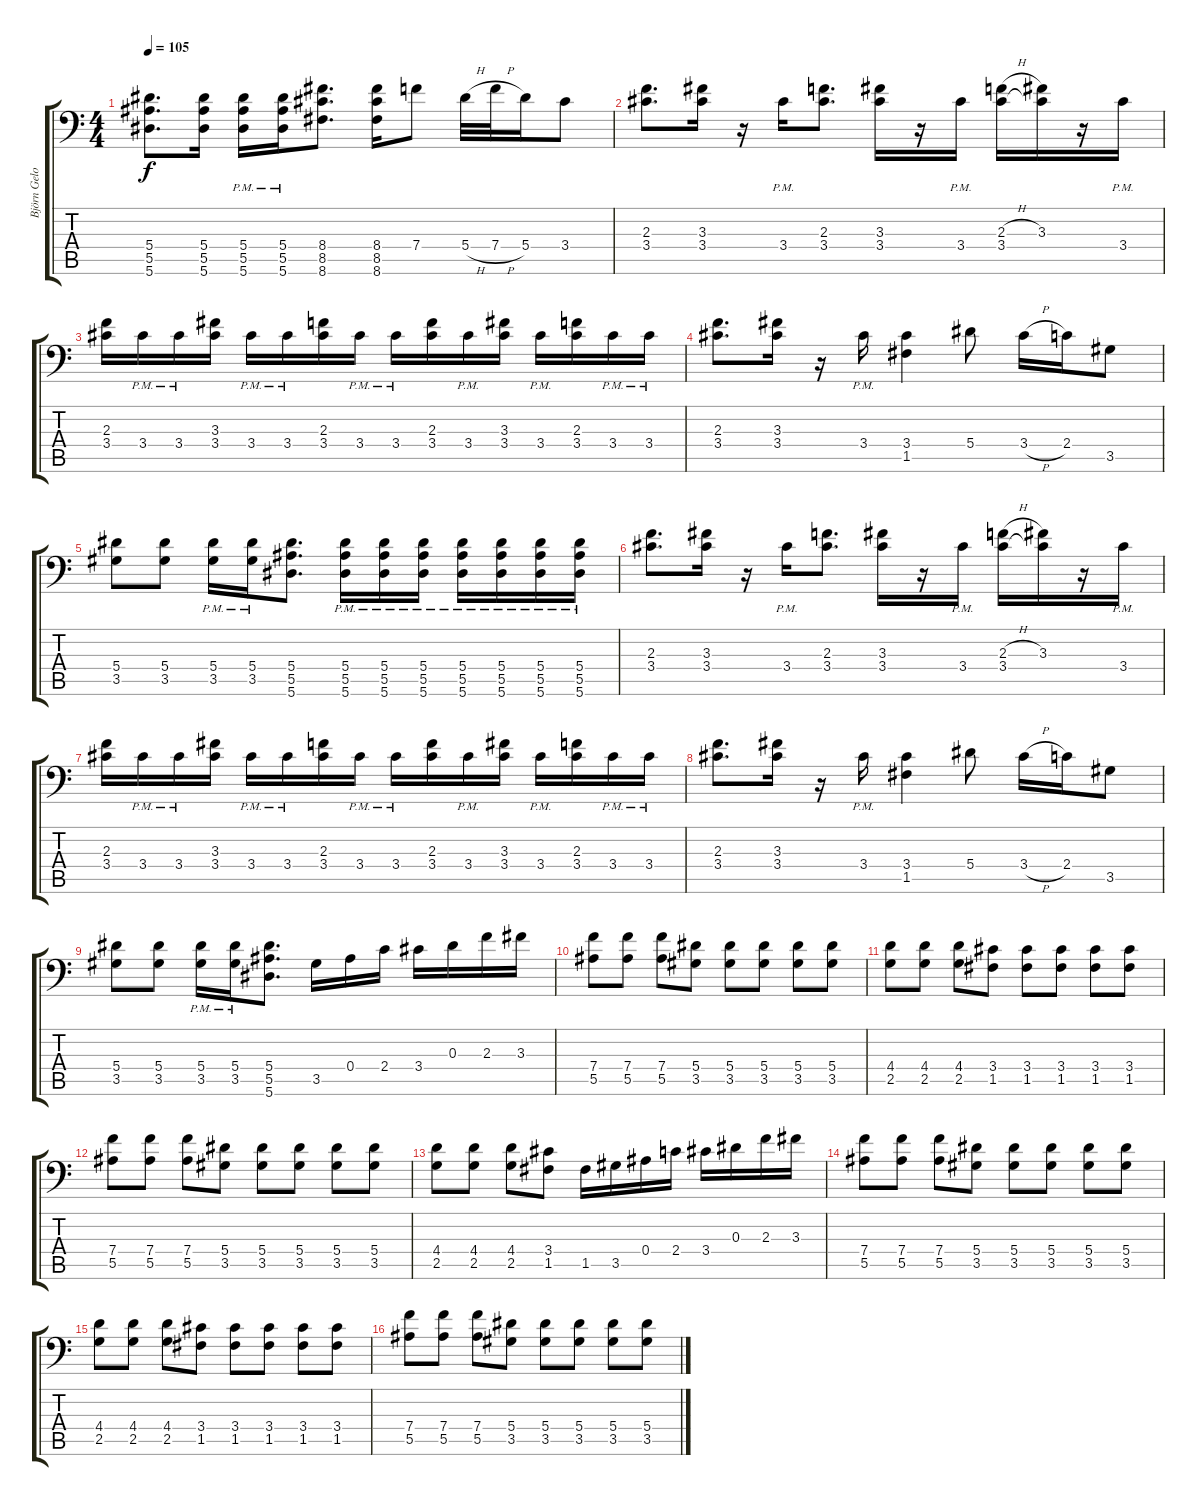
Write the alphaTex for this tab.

\track ("Björn Gelotte" "Björn Gelo") {instrument distortionguitar}
\staff {score tabs}
\tuning (C4 G3 Eb3 Bb2 F2 Bb1) {hide}
\ts (4 4)
\tempo 105
\clef f4
\ks c
(5.4 5.5 5.6).8{d dy f} (5.4 5.5 5.6).16 (5.4{pm} 5.5{pm} 5.6{pm}).16 (5.4{pm} 5.5{pm} 5.6{pm}).16 (8.4 8.5 8.6).8{d} (8.4 8.5 8.6).16 7.4.8 5.4{h}.32 7.4{h}.32 5.4.16 3.4.8 |
(2.3 3.4).8{d} (3.3 3.4).16 r.16 3.4{pm}.16 (2.3 3.4).8{d} (3.3 3.4).16 r.16 3.4{pm}.16 (2.3{h} 3.4).16 (3.3 3.4{t}).16 r.16 3.4{pm}.16 |
(2.3 3.4).16 3.4{pm}.16 3.4{pm}.16 (3.3 3.4).16 3.4{pm}.16 3.4{pm}.16 (2.3 3.4).16 3.4{pm}.16 3.4{pm}.16 (2.3 3.4).16 3.4{pm}.16 (3.3 3.4).16 3.4{pm}.16 (2.3 3.4).16 3.4{pm}.16 3.4{pm}.16 |
(2.3 3.4).8{d} (3.3 3.4).16 r.16 3.4{pm}.16 (3.4 1.5).4 5.4.8 3.4{h}.16 2.4.16 3.5.8 |
(5.4 3.5).8 (5.4 3.5).8 (5.4{pm} 3.5{pm}).16 (5.4{pm} 3.5{pm}).16 (5.4 5.5 5.6).8{d} (5.4{pm} 5.5{pm} 5.6{pm}).16 (5.4{pm} 5.5{pm} 5.6{pm}).16 (5.4{pm} 5.5{pm} 5.6{pm}).16 (5.4{pm} 5.5{pm} 5.6{pm}).16 (5.4{pm} 5.5{pm} 5.6{pm}).16 (5.4{pm} 5.5{pm} 5.6{pm}).16 (5.4{pm} 5.5{pm} 5.6{pm}).16 |
(2.3 3.4).8{d} (3.3 3.4).16 r.16 3.4{pm}.16 (2.3 3.4).8{d} (3.3 3.4).16 r.16 3.4{pm}.16 (2.3{h} 3.4).16 (3.3 3.4{t}).16 r.16 3.4{pm}.16 |
(2.3 3.4).16 3.4{pm}.16 3.4{pm}.16 (3.3 3.4).16 3.4{pm}.16 3.4{pm}.16 (2.3 3.4).16 3.4{pm}.16 3.4{pm}.16 (2.3 3.4).16 3.4{pm}.16 (3.3 3.4).16 3.4{pm}.16 (2.3 3.4).16 3.4{pm}.16 3.4{pm}.16 |
(2.3 3.4).8{d} (3.3 3.4).16 r.16 3.4{pm}.16 (3.4 1.5).4 5.4.8 3.4{h}.16 2.4.16 3.5.8 |
(5.4 3.5).8 (5.4 3.5).8 (5.4{pm} 3.5{pm}).16 (5.4{pm} 3.5{pm}).16 (5.4 5.5 5.6).8{d} 3.5.16 0.4.16 2.4.16 3.4.16 0.3.16 2.3.16 3.3.16 |
(7.4 5.5).8 (7.4 5.5).8 (7.4 5.5).8 (5.4 3.5).8 (5.4 3.5).8 (5.4 3.5).8 (5.4 3.5).8 (5.4 3.5).8 |
(4.4 2.5).8 (4.4 2.5).8 (4.4 2.5).8 (3.4 1.5).8 (3.4 1.5).8 (3.4 1.5).8 (3.4 1.5).8 (3.4 1.5).8 |
(7.4 5.5).8 (7.4 5.5).8 (7.4 5.5).8 (5.4 3.5).8 (5.4 3.5).8 (5.4 3.5).8 (5.4 3.5).8 (5.4 3.5).8 |
(4.4 2.5).8 (4.4 2.5).8 (4.4 2.5).8 (3.4 1.5).8 1.5.16 3.5.16 0.4.16 2.4.16 3.4.16 0.3.16 2.3.16 3.3.16 |
(7.4 5.5).8{balance 8} (7.4 5.5).8 (7.4 5.5).8 (5.4 3.5).8 (5.4 3.5).8 (5.4 3.5).8 (5.4 3.5).8 (5.4 3.5).8 |
(4.4 2.5).8 (4.4 2.5).8 (4.4 2.5).8 (3.4 1.5).8 (3.4 1.5).8 (3.4 1.5).8 (3.4 1.5).8 (3.4 1.5).8 |
(7.4 5.5).8 (7.4 5.5).8 (7.4 5.5).8 (5.4 3.5).8 (5.4 3.5).8 (5.4 3.5).8 (5.4 3.5).8 (5.4 3.5).8
